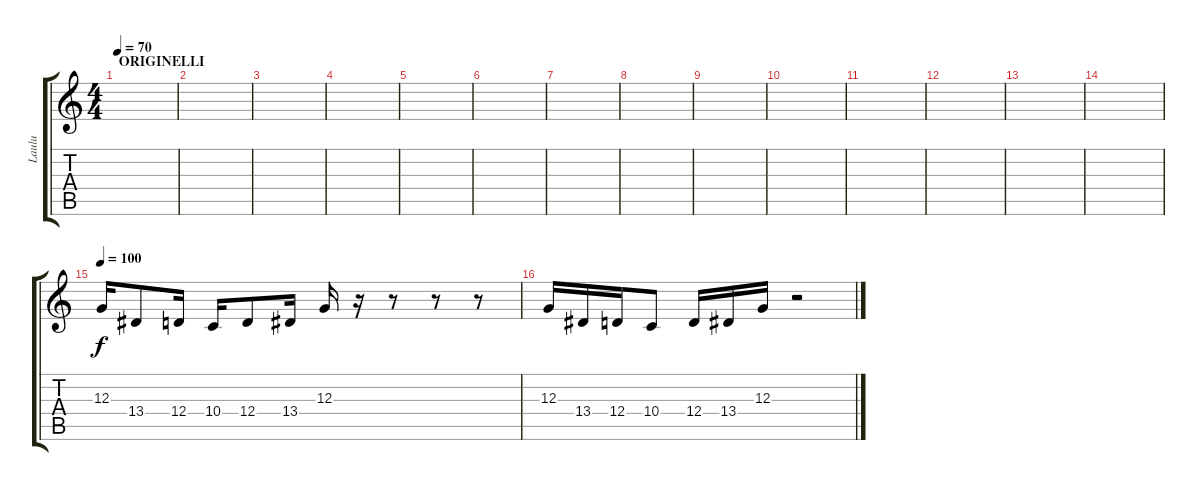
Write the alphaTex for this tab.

\track ("Laulu" "Laulu") {instrument lead6voice}
\staff {score tabs}
\tuning (E4 B3 G3 D3 A2 E2) {hide}
\ts (4 4)
\section ("" "ORIGINELLI")
\tempo 70
\clef g2
\ks c
|
|
|
|
|
|
|
|
|
|
|
|
|
|
\tempo 100
12.3.16 13.4.8 12.4.16 10.4.16 12.4.8 13.4.16 12.3.16 r.16 r.8 r.8 r.8 |
12.3.16 13.4.16 12.4.16 10.4.8 12.4.16 13.4.16 12.3.16 r.2
